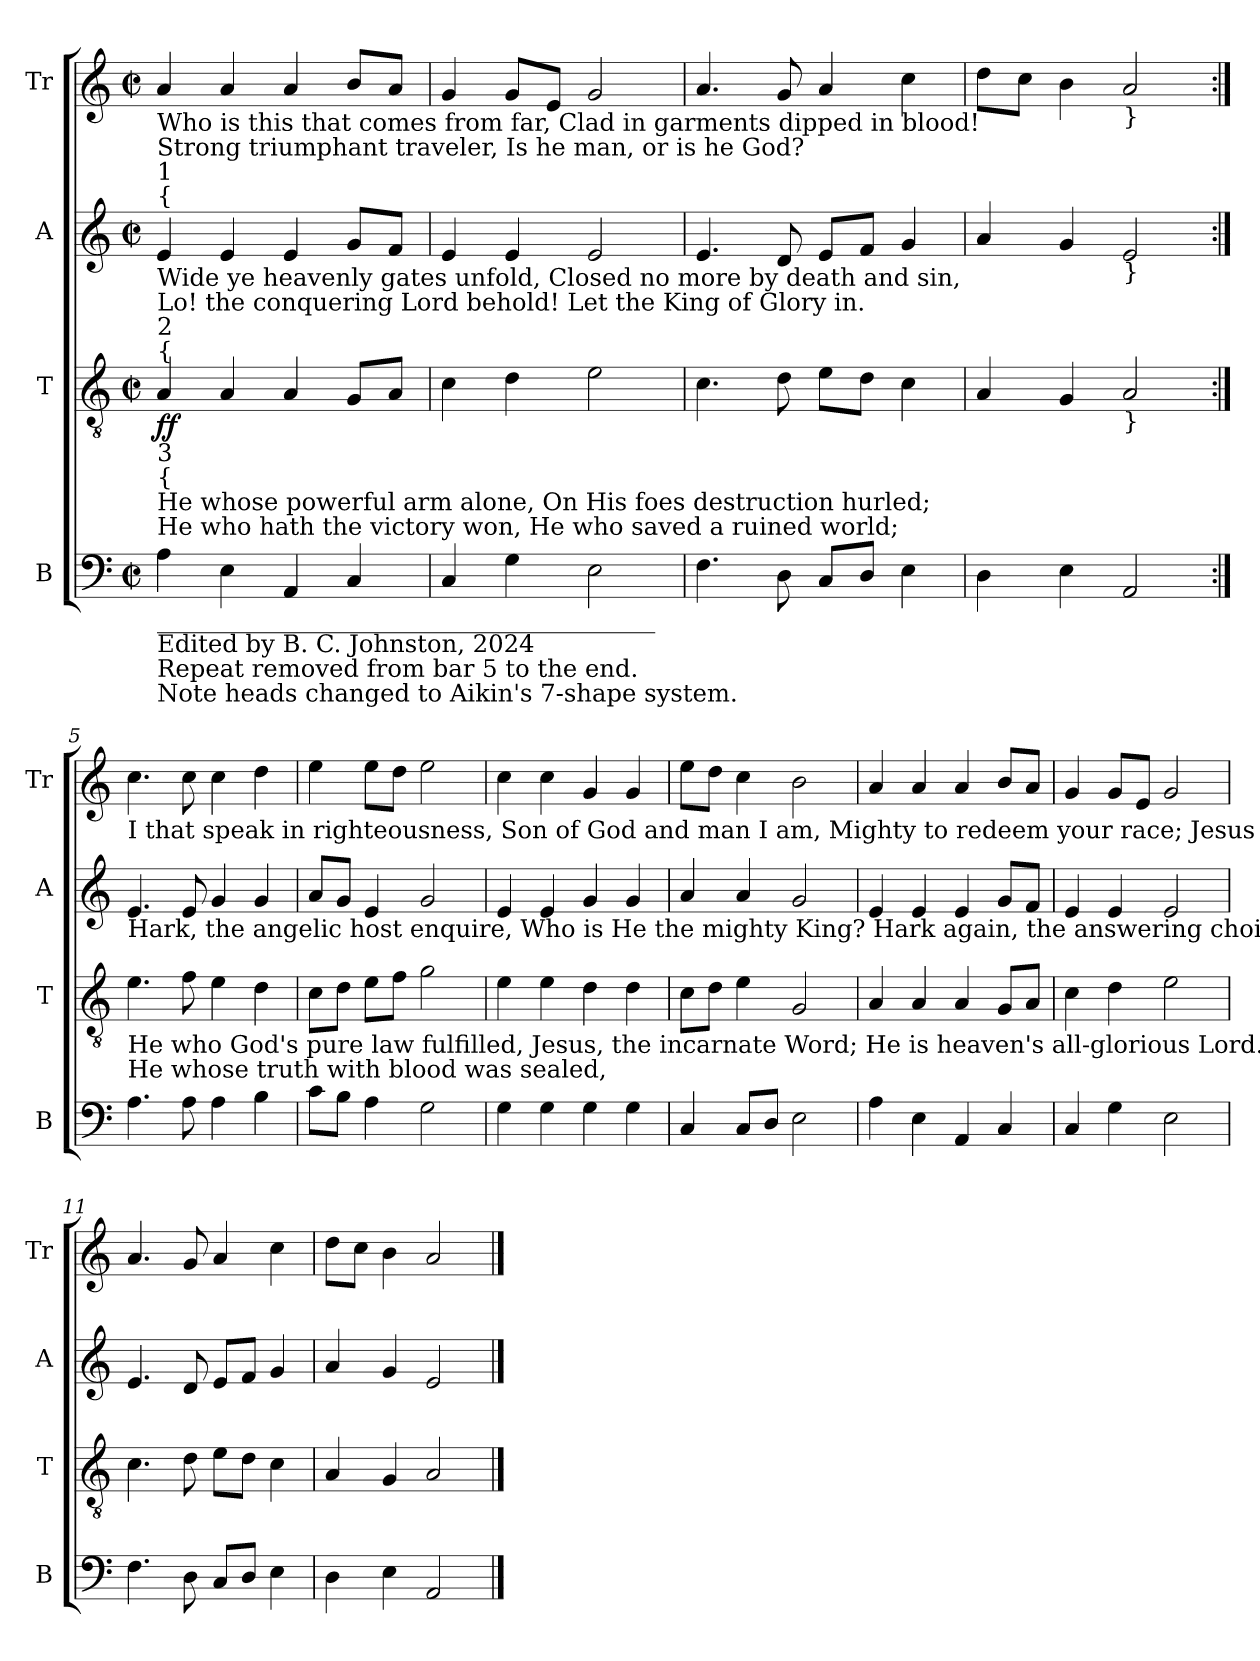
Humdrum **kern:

**kern	**kern	**dynam	**kern	**kern
*part4	*part3	*part3	*part2	*part1
*staff4	*staff3	*staff3	*staff2	*staff1
*I"B	*I"T	*	*I"A	*I"Tr
*I'B	*I'T	*	*I'A	*I'Tr
*clefF4	*clefGv2	*	*clefG2	*clefG2
*k[]	*k[]	*	*k[]	*k[]
*M2/2	*M2/2	*	*M2/2	*M2/2
*met(c|)	*met(c|)	*	*met(c|)	*met(c|)
*MM90	*MM90	*	*MM90	*MM90
=1	=1	=1	=1	=1
!	!	!	!	!LO:TX:b:t=Who is this that comes from far, Clad in garments dipped in blood!
!	!	!	!	!LO:TX:b:t=Strong  triumphant    traveler,      Is    he     man,  or     is   he God?
!	!	!	!	!LO:TX:b:t=1
!	!	!	!	!LO:TX:b:t={
!	!	!	!LO:TX:b:t=Wide ye heavenly gates unfold, Closed no more by death and sin,	!
!	!	!	!LO:TX:b:t=Lo! the conquering Lord behold!  Let    the  King  of     Glory     in.	!
!	!	!	!LO:TX:b:t=2	!
!	!	!	!LO:TX:b:t={	!
!	!LO:TX:b:t=3	!	!	!
!	!LO:TX:b:t={	!	!	!
!	!LO:TX:b:t=He whose powerful arm alone,   On His foes destruction hurled;	!	!	!
!	!LO:TX:b:t=He who hath the victory won,    He who saved  a   ruined world;	!	!	!
!LO:TX:b:t=_________________________________________	!	!	!	!
!LO:TX:b:t=Edited by B. C. Johnston, 2024	!	!	!	!
!LO:TX:b:t=Repeat removed from bar 5 to the end.	!	!	!	!
!LO:TX:b:t=Note heads changed to Aikin's 7-shape system.	!	!	!	!
!	!	!LO:DY:b	!	!
4A!\	4A!/	ff	4e!/	4a!/
4E!\	4A!/	.	4e!/	4a!/
4AA!/	4A!/	.	4e!/	4a!/
4C!/	8G!/L	.	8g!/L	8b!/L
.	8A!/J	.	8f!/J	8a!/J
=2	=2	=2	=2	=2
4C!/	4c!\	.	4e!/	4g!/
4G!\	4d!\	.	4e!/	8g!/L
.	.	.	.	8e!/J
2E!\	2e!\	.	2e!/	2g!/
=3	=3	=3	=3	=3
4.F!\	4.c!\	.	4.e!/	4.a!/
8D!\	8d!\	.	8d!/	8g!/
8C!/L	8e!\L	.	8e!/L	4a!/
8D!/J	8d!\J	.	8f!/J	.
4E!\	4c!\	.	4g!/	4cc!\
=4	=4	=4	=4	=4
4D!\	4A!/	.	4a!/	8dd!\L
.	.	.	.	8cc!\J
4E!\	4G!/	.	4g!/	4b!\
!	!	!	!	!LO:TX:b:t=}
!	!	!	!LO:TX:b:t=}	!
!	!LO:TX:b:t=}	!	!	!
2AA!/	2A!/	.	2e!/	2a!/
=5:|!	=5:|!	=5:|!	=5:|!	=5:|!
!	!	!	!	!LO:TX:b:t=I that speak in righteousness,      Son of God and man I   am,  Mighty to redeem your race;  Jesus     is  your  Savior’s  name.
!	!	!	!LO:TX:b:t=Hark, the angelic host  enquire, Who is He the mighty King? Hark again, the answering choir Thus in strains of triumph sing&colon;	!
!	!LO:TX:b:t=He who God's pure law fulfilled,    Jesus, the incarnate Word;                                                    He is heaven's all-glorious Lord.	!	!	!
!	!LO:TX:b:t=He whose truth with blood was sealed,	!	!	!
4.A!\	4.e!\	.	4.e!/	4.cc!\
8A!\	8f!\	.	8e!/	8cc!\
4A!\	4e!\	.	4g!/	4cc!\
4B!\	4d!\	.	4g!/	4dd!\
=6	=6	=6	=6	=6
8c!\L	8c!\L	.	8a!/L	4ee!\
8B!\J	8d!\J	.	8g!/J	.
4A!\	8e!\L	.	4e!/	8ee!\L
.	8f!\J	.	.	8dd!\J
2G!\	2g!\	.	2g!/	2ee!\
=7	=7	=7	=7	=7
4G!\	4e!\	.	4e!/	4cc!\
4G!\	4e!\	.	4e!/	4cc!\
4G!\	4d!\	.	4g!/	4g!/
4G!\	4d!\	.	4g!/	4g!/
=8	=8	=8	=8	=8
4C!/	8c!\L	.	4a!/	8ee!\L
.	8d!\J	.	.	8dd!\J
8C!/L	4e!\	.	4a!/	4cc!\
8D!/J	.	.	.	.
2E!\	2G!/	.	2g!/	2b!\
=9	=9	=9	=9	=9
4A!\	4A!/	.	4e!/	4a!/
4E!\	4A!/	.	4e!/	4a!/
4AA!/	4A!/	.	4e!/	4a!/
4C!/	8G!/L	.	8g!/L	8b!/L
.	8A!/J	.	8f!/J	8a!/J
=10	=10	=10	=10	=10
4C!/	4c!\	.	4e!/	4g!/
4G!\	4d!\	.	4e!/	8g!/L
.	.	.	.	8e!/J
2E!\	2e!\	.	2e!/	2g!/
=11	=11	=11	=11	=11
4.F!\	4.c!\	.	4.e!/	4.a!/
8D!\	8d!\	.	8d!/	8g!/
8C!/L	8e!\L	.	8e!/L	4a!/
8D!/J	8d!\J	.	8f!/J	.
4E!\	4c!\	.	4g!/	4cc!\
=12	=12	=12	=12	=12
4D!\	4A!/	.	4a!/	8dd!\L
.	.	.	.	8cc!\J
4E!\	4G!/	.	4g!/	4b!\
2AA!/	2A!/	.	2e!/	2a!/
==	==	==	==	==
*-	*-	*-	*-	*-
